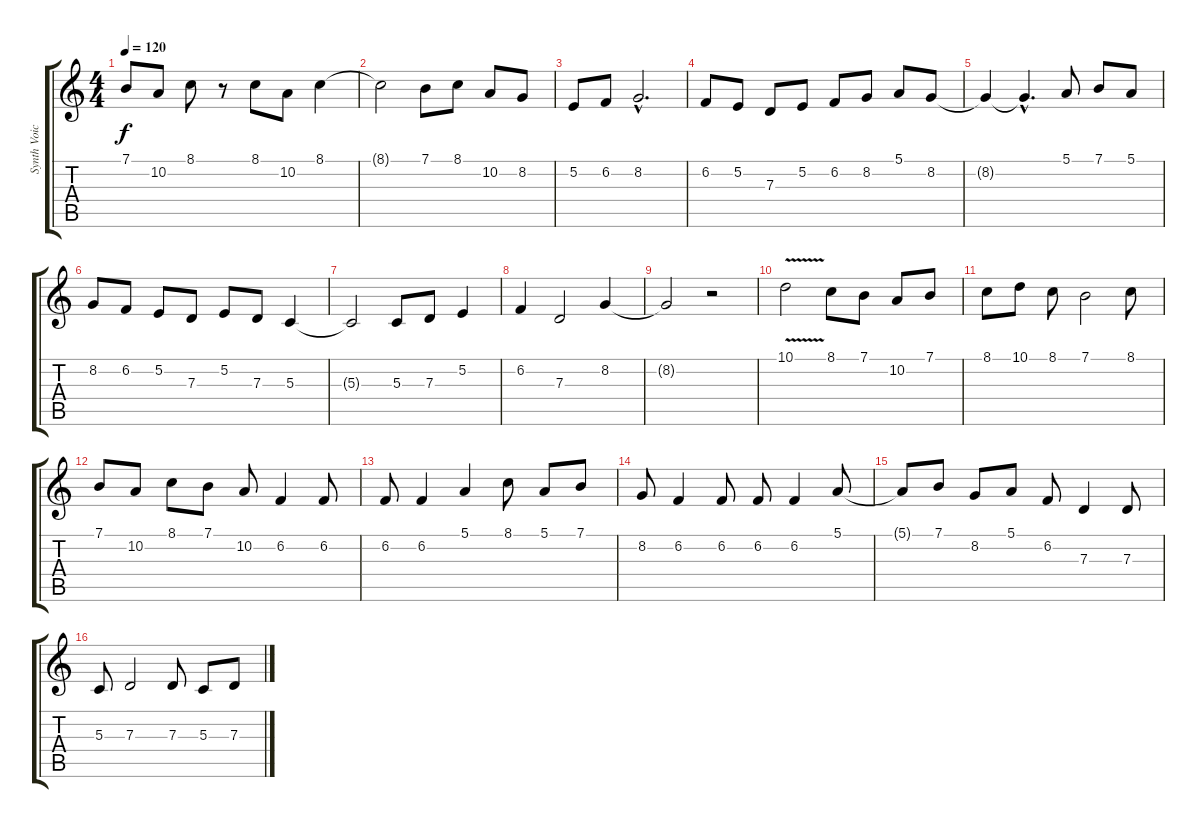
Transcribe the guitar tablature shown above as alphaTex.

\track ("Synth Voice" "Synth Voic") {instrument synthvoice}
\staff {score tabs}
\tuning (E4 B3 G3 D3 A2 E2) {hide}
\ts (4 4)
\tempo 120
\clef g2
\ks c
7.1.8{dy f} 10.2.8 8.1.8 r.8 8.1.8 10.2.8 8.1.4 |
8.1{t}.2 7.1.8 8.1.8 10.2.8 8.2.8 |
5.2.8 6.2.8 8.2{hac}.2{d} |
6.2.8 5.2.8 7.3.8 5.2.8 6.2.8 8.2.8 5.1.8 8.2.8 |
8.2{t}.4 8.2{hac t}.4{d} 5.1.8 7.1.8 5.1.8 |
8.2.8 6.2.8 5.2.8 7.3.8 5.2.8 7.3.8 5.3.4 |
5.3{t}.2 5.3.8 7.3.8 5.2.4 |
6.2.4 7.3.2 8.2.4 |
8.2{t}.2 r.2 |
10.1{v}.2 8.1.8 7.1.8 10.2.8 7.1.8 |
8.1.8 10.1.8 8.1.8 7.1.2 8.1.8 |
7.1.8 10.2.8 8.1.8 7.1.8 10.2.8 6.2.4 6.2.8 |
6.2.8 6.2.4 5.1.4 8.1.8 5.1.8 7.1.8 |
8.2.8 6.2.4 6.2.8 6.2.8 6.2.4 5.1.8 |
5.1{t}.8 7.1.8 8.2.8 5.1.8 6.2.8 7.3.4 7.3.8 |
5.3.8 7.3.2 7.3.8 5.3.8 7.3.8
